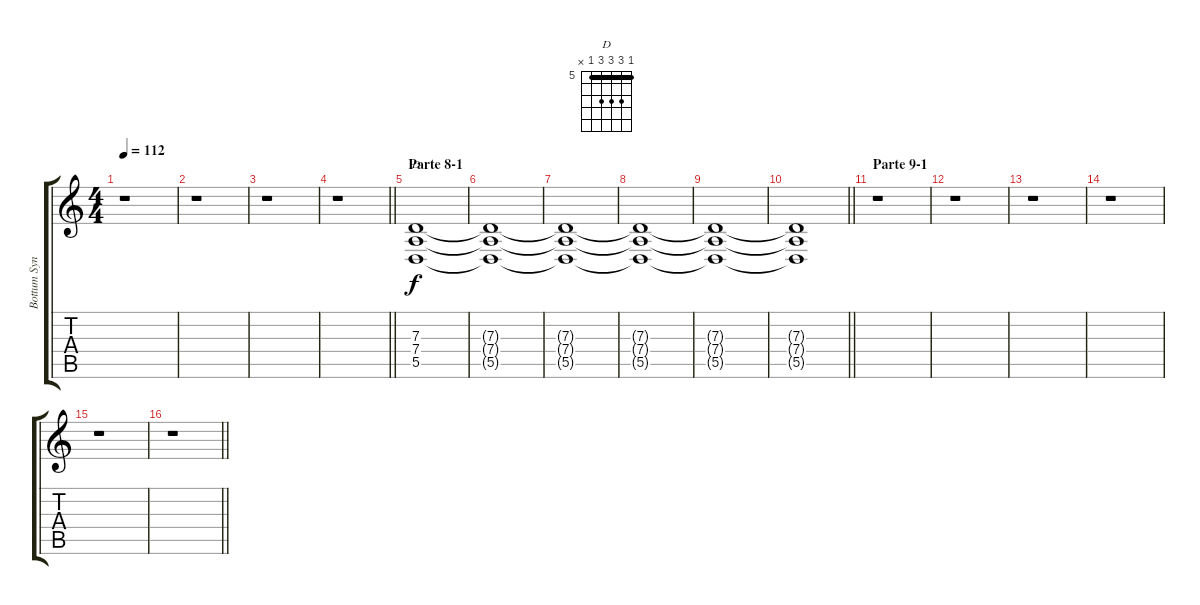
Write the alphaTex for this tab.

\track ("Bottum Synth" "Bottum Syn") {instrument synthstrings1}
\staff {score tabs}
\tuning (E4 B3 G3 D3 A2 E2) {hide}
\chord ("D" 5 7 7 7 5 x) {firstfret 5 barre 5}
\ts (4 4)
\tempo 112
\clef g2
\ks c
r.1{dy f} |
r.1 |
r.1 |
\barLineRight lightlight
r.1 |
\section ("" "Parte 8-1")
(7.3 7.4 5.5).1{ch "D"} |
(7.3{t} 7.4{t} 5.5{t}).1 |
(7.3{t} 7.4{t} 5.5{t}).1 |
(7.3{t} 7.4{t} 5.5{t}).1 |
(7.3{t} 7.4{t} 5.5{t}).1 |
\barLineRight lightlight
(7.3{t} 7.4{t} 5.5{t}).1 |
\section ("" "Parte 9-1")
r.1 |
r.1 |
r.1 |
r.1 |
r.1 |
\barLineRight lightlight
r.1
